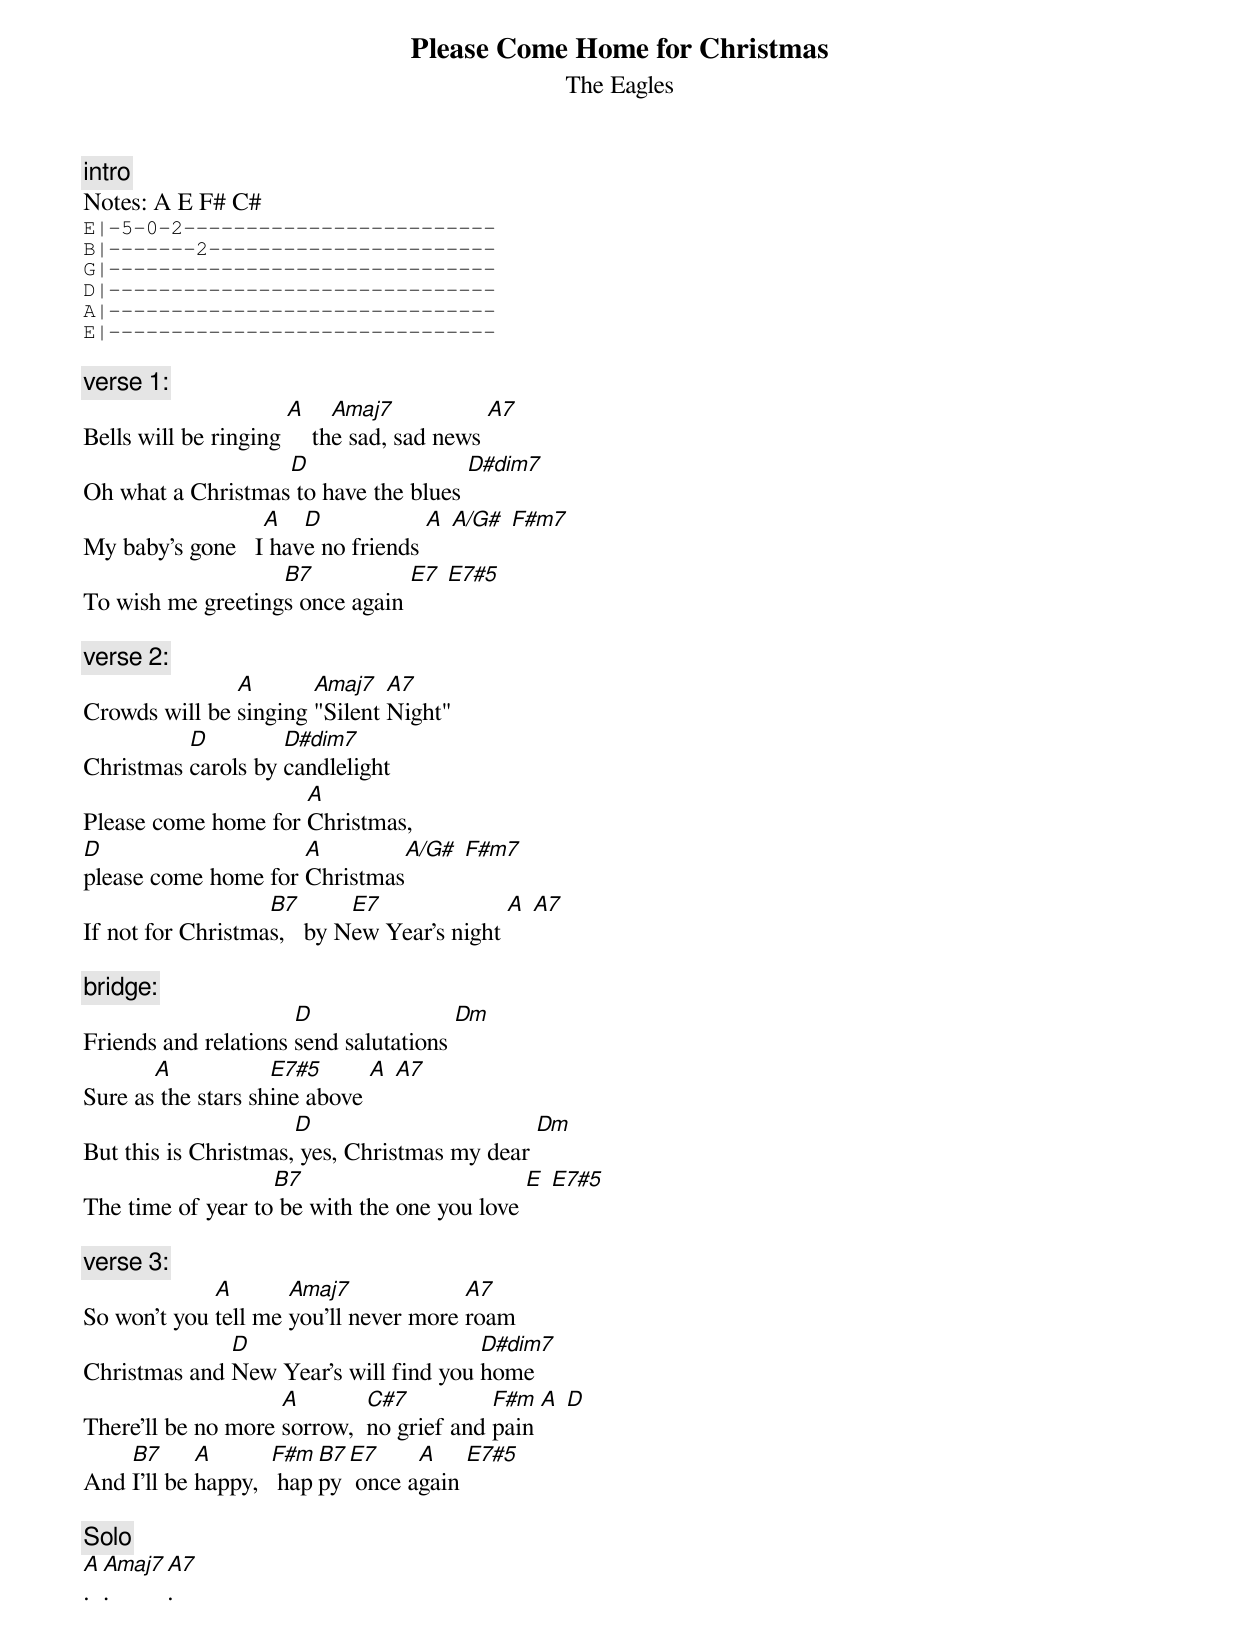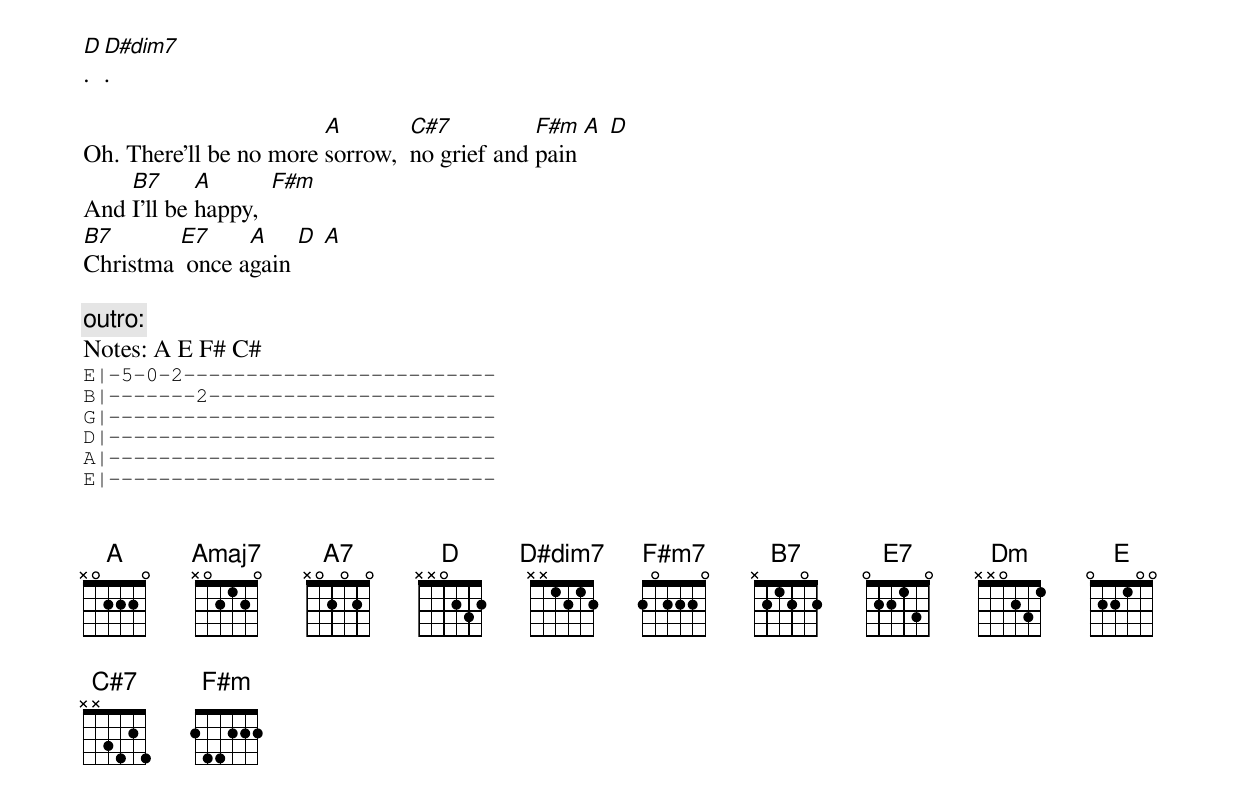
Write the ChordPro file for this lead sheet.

{title: Please Come Home for Christmas}
{subtitle: The Eagles}

{c:intro}
Notes: A E F# C#
{sot}
E|-5-0-2-------------------------
B|-------2-----------------------
G|-------------------------------
D|-------------------------------
A|-------------------------------
E|-------------------------------
{eot}

{c:verse 1:}
Bells will be ringing [A]    th[Amaj7]e sad, sad news [A7]
Oh what a Christmas[D] to have the blues [D#dim7]
My baby's gone   I[A] hav[D]e no friends [A] [A/G#] [F#m7]
To wish me greeting[B7]s once again [E7] [E7#5]

{c:verse 2:}
Crowds will be [A]singing [Amaj7]"Silent [A7]Night"
Christmas [D]carols by [D#dim7]candlelight
Please come home for [A]Christmas,
[D]please come home for [A]Christmas[A/G#] [F#m7]
If not for Christma[B7]s,   by N[E7]ew Year's night [A] [A7]

{c:bridge:}
Friends and relations [D]send salutations [Dm]
Sure as[A] the stars sh[E7#5]ine above [A] [A7]
But this is Christmas,[D] yes, Christmas my dear [Dm]
The time of year to[B7] be with the one you love [E] [E7#5]

{c:verse 3:}
So won't you [A]tell me [Amaj7]you'll never more [A7]roam
Christmas and [D]New Year's will find you [D#dim7]home
There'll be no more [A]sorrow,  [C#7]no grief and [F#m]pain [A] [D]
And [B7]I'll be [A]happy,  [F#m] hap[B7]py [E7] once a[A]gain [E7#5]

{c:Solo}
[A]. [Amaj7]. [A7].
[D]. [D#dim7].

Oh. There'll be no more [A]sorrow,  [C#7]no grief and [F#m]pain [A] [D]
And [B7]I'll be [A]happy,  [F#m]
[B7]Christma [E7] once a[A]gain [D] [A]

{c:outro:}
Notes: A E F# C#
{sot}
E|-5-0-2-------------------------
B|-------2-----------------------
G|-------------------------------
D|-------------------------------
A|-------------------------------
E|-------------------------------
{eot}


{define: C#7 0 x 4 3 4 2 x}
{define: F#m7 0 2 x 2 2 2 x}
